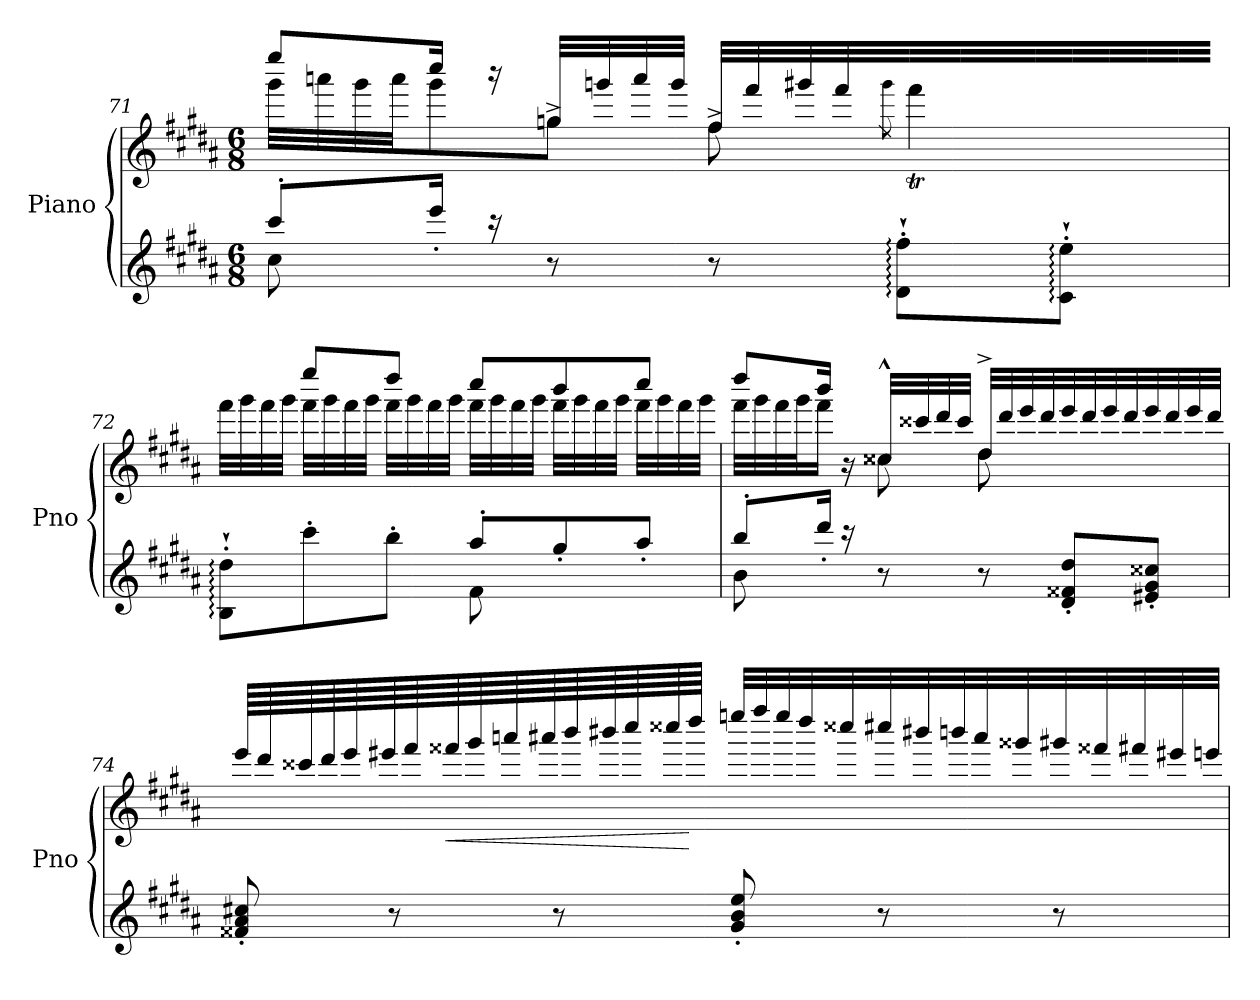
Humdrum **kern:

**kern	**kern	**dynam
*part1	*part1	*part1
*staff2	*staff1	*staff1/2
*I"Piano	*	*
*I'Pno	*	*
!!LO:LB:g=z
*clefG2	*clefG2	*
*k[f#c#g#d#a#]	*k[f#c#g#d#a#]	*
*B:	*B:	*
*M6/8	*M6/8	*
=71	=71	=71
*^	*^	*
*	*	*	*^	*
8ccc#'/L	8cc#\	8eeee/L	2ryy	32ggg#\LLL	.
.	.	.	.	32aaan\	.
.	.	.	.	32ggg#\	.
.	.	.	.	32aaa\JJ	.
16eee'/Jk	2ryy	16cccc#/Jk	.	8ggg#\	.
16rccc	.	16r	.	.	.
8r	.	32ggn/LLL	.	8gg^\J	.
.	.	32gggn/	.	.	.
.	.	32aaa/	.	.	.
.	.	32ggg/JJJ	.	.	.
8r	.	32ff#/LLL	.	8ff#^\	.
.	.	32fff#/	.	.	.
.	.	32ggg#X/	.	.	.
.	.	32fff#/	.	.	.
.	.	.	8qggg#\	.	.
8d#\:`' 8ff#\:`'L	.	32ggg#yy	4fff#T\	4ryy	.
.	.	32fff#yy	.	.	.
.	.	32ggg#yy	.	.	.
.	.	32fff#yy	.	.	.
8c#\:`' 8ee\:`'J	8ryy	32ggg#yy	.	.	.
.	.	32fff#yy	.	.	.
*	*	*Xtuplet	*	*	*
.	.	48ggg#yy	.	.	.
.	.	48fff#yy	.	.	.
.	.	48ggg#JJJyy	.	.	.
*	*	*	*v	*v	*
!!LO:LB:g=z
=72	=72	=72	=72	=72
8B\:`' 8dd#\:`'L	4.ryy	8ryy	32fff#\LLL	.
.	.	.	32ggg#\	.
.	.	.	32fff#\	.
.	.	.	32ggg#\JJJ	.
8ccc#'\	.	8eeee/L	32fff#\LLL	.
.	.	.	32ggg#\	.
.	.	.	32fff#\	.
.	.	.	32ggg#\JJJ	.
8bb'\J	.	8dddd#/J	32fff#\LLL	.
.	.	.	32ggg#\	.
.	.	.	32fff#\	.
.	.	.	32ggg#\JJJ	.
8aa#'/L	8f#\	8cccc#/L	32fff#\LLL	.
.	.	.	32ggg#\	.
.	.	.	32fff#\	.
.	.	.	32ggg#\JJJ	.
8gg#'/	4ryy	8bbb/	32fff#\LLL	.
.	.	.	32ggg#\	.
.	.	.	32fff#\	.
.	.	.	32ggg#\JJJ	.
8aa#'/J	.	8cccc#/J	32fff#\LLL	.
.	.	.	32ggg#\	.
.	.	.	32fff#\	.
.	.	.	32ggg#\JJJ	.
!!LO:LB:g=z	!!
=73	=73	=73	=73	=73
8bb'/L	8b\	8dddd#/L	32fff#\LLL	.
.	.	.	32ggg#\	.
.	.	.	32fff#\	.
.	.	.	32ggg#\J	.
16ddd#'/Jk	2ryy	16bbb/Jk	16fff#\JJ	.
16rccc	.	16r	16ryy	.
8r	.	32cc##X^^/LLL	8cc##\	.
.	.	32ccc##X/	.	.
.	.	32ddd#/	.	.
.	.	32ccc##/JJJ	.	.
8r	.	32dd#^/LLL	8dd#\	.
.	.	32ddd#/	.	.
.	.	32eee/	.	.
.	.	32ddd#/	.	.
8d#/' 8f##X/' 8dd#/'L	.	32eee/	4ryy	.
.	.	32ddd#/	.	.
.	.	32eee/	.	.
.	.	32ddd#/	.	.
8e#X/' 8g#/' 8cc##X/'J	8ryy	32eee/	.	.
.	.	32ddd#/	.	.
.	.	32eee/	.	.
.	.	32ddd#/JJJ	.	.
*v	*v	*	*	*
*	*v	*v	*
!!LO:LB:g=z
=74	=74	=74
8f##X/' 8a#/' 8cc#X/'	128%3eee/LLL	.
.	128%3ddd#/	.
.	128%3ccc##X/	.
.	128%3ddd#/	.
.	128%3eee/	.
.	128%3eee#X/	.
8r	.	.
.	128%3fff#/	.
!	!	!LO:HP:b
.	128%3fff##X/	<
.	128%3ggg#/	.
.	128%3aaan/	.
.	128%3aaa#X/	.
8r	.	.
.	128%3bbb/	.
.	128%3bbb#X/	.
.	128%3cccc#/	.
.	128%3cccc##X/	.
.	128%3dddd#/JJJ	[
!!LO:PB:g=z
=75-	=75-	=75-
8g#/' 8b/' 8ee/'	40eeeen/LLL	.
.	40ffff#/	.
.	40eeee/	.
.	40dddd#/	.
.	40cccc##X/	.
8r	40cccc#X/	.
.	40bbb#X/	.
.	40bbbn/	.
.	40aaa#/	.
.	40ggg##X/	.
8r	40ggg#X/	.
.	40fff##X/	.
.	40fff#X/	.
.	40eee#X/	.
.	40eeen/JJJ	.
=	=	=
*-	*-	*-
